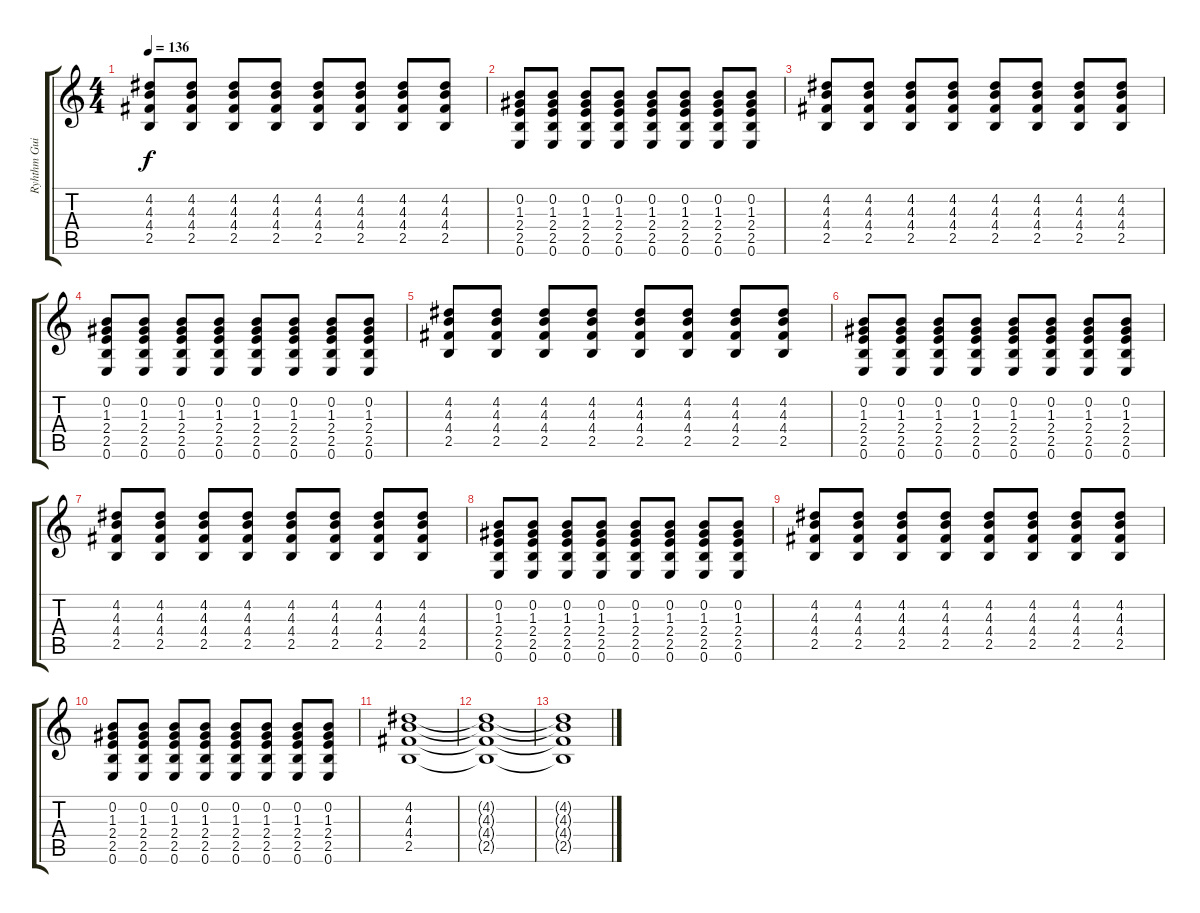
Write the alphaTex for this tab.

\track ("Ryhthm Guitar 2" "Ryhthm Gui") {instrument overdrivenguitar}
\staff {score tabs}
\tuning (E4 B3 G3 D3 A2 E2) {hide}
\ts (4 4)
\tempo 136
\clef g2
\ks c
(4.2 4.3 4.4 2.5).8{dy f} (4.2 4.3 4.4 2.5).8 (4.2 4.3 4.4 2.5).8 (4.2 4.3 4.4 2.5).8 (4.2 4.3 4.4 2.5).8 (4.2 4.3 4.4 2.5).8 (4.2 4.3 4.4 2.5).8 (4.2 4.3 4.4 2.5).8 |
(0.2 1.3 2.4 2.5 0.6).8 (0.2 1.3 2.4 2.5 0.6).8 (0.2 1.3 2.4 2.5 0.6).8 (0.2 1.3 2.4 2.5 0.6).8 (0.2 1.3 2.4 2.5 0.6).8 (0.2 1.3 2.4 2.5 0.6).8 (0.2 1.3 2.4 2.5 0.6).8 (0.2 1.3 2.4 2.5 0.6).8 |
(4.2 4.3 4.4 2.5).8 (4.2 4.3 4.4 2.5).8 (4.2 4.3 4.4 2.5).8 (4.2 4.3 4.4 2.5).8 (4.2 4.3 4.4 2.5).8 (4.2 4.3 4.4 2.5).8 (4.2 4.3 4.4 2.5).8 (4.2 4.3 4.4 2.5).8 |
(0.2 1.3 2.4 2.5 0.6).8 (0.2 1.3 2.4 2.5 0.6).8 (0.2 1.3 2.4 2.5 0.6).8 (0.2 1.3 2.4 2.5 0.6).8 (0.2 1.3 2.4 2.5 0.6).8 (0.2 1.3 2.4 2.5 0.6).8 (0.2 1.3 2.4 2.5 0.6).8 (0.2 1.3 2.4 2.5 0.6).8 |
(4.2 4.3 4.4 2.5).8 (4.2 4.3 4.4 2.5).8 (4.2 4.3 4.4 2.5).8 (4.2 4.3 4.4 2.5).8 (4.2 4.3 4.4 2.5).8 (4.2 4.3 4.4 2.5).8 (4.2 4.3 4.4 2.5).8 (4.2 4.3 4.4 2.5).8 |
(0.2 1.3 2.4 2.5 0.6).8 (0.2 1.3 2.4 2.5 0.6).8 (0.2 1.3 2.4 2.5 0.6).8 (0.2 1.3 2.4 2.5 0.6).8 (0.2 1.3 2.4 2.5 0.6).8 (0.2 1.3 2.4 2.5 0.6).8 (0.2 1.3 2.4 2.5 0.6).8 (0.2 1.3 2.4 2.5 0.6).8 |
(4.2 4.3 4.4 2.5).8 (4.2 4.3 4.4 2.5).8 (4.2 4.3 4.4 2.5).8 (4.2 4.3 4.4 2.5).8 (4.2 4.3 4.4 2.5).8 (4.2 4.3 4.4 2.5).8 (4.2 4.3 4.4 2.5).8 (4.2 4.3 4.4 2.5).8 |
(0.2 1.3 2.4 2.5 0.6).8 (0.2 1.3 2.4 2.5 0.6).8 (0.2 1.3 2.4 2.5 0.6).8 (0.2 1.3 2.4 2.5 0.6).8 (0.2 1.3 2.4 2.5 0.6).8 (0.2 1.3 2.4 2.5 0.6).8 (0.2 1.3 2.4 2.5 0.6).8 (0.2 1.3 2.4 2.5 0.6).8 |
(4.2 4.3 4.4 2.5).8 (4.2 4.3 4.4 2.5).8 (4.2 4.3 4.4 2.5).8 (4.2 4.3 4.4 2.5).8 (4.2 4.3 4.4 2.5).8 (4.2 4.3 4.4 2.5).8 (4.2 4.3 4.4 2.5).8 (4.2 4.3 4.4 2.5).8 |
(0.2 1.3 2.4 2.5 0.6).8 (0.2 1.3 2.4 2.5 0.6).8 (0.2 1.3 2.4 2.5 0.6).8 (0.2 1.3 2.4 2.5 0.6).8 (0.2 1.3 2.4 2.5 0.6).8 (0.2 1.3 2.4 2.5 0.6).8 (0.2 1.3 2.4 2.5 0.6).8 (0.2 1.3 2.4 2.5 0.6).8 |
(4.2 4.3 4.4 2.5).1 |
(4.2{t} 4.3{t} 4.4{t} 2.5{t}).1 |
(4.2{t} 4.3{t} 4.4{t} 2.5{t}).1
